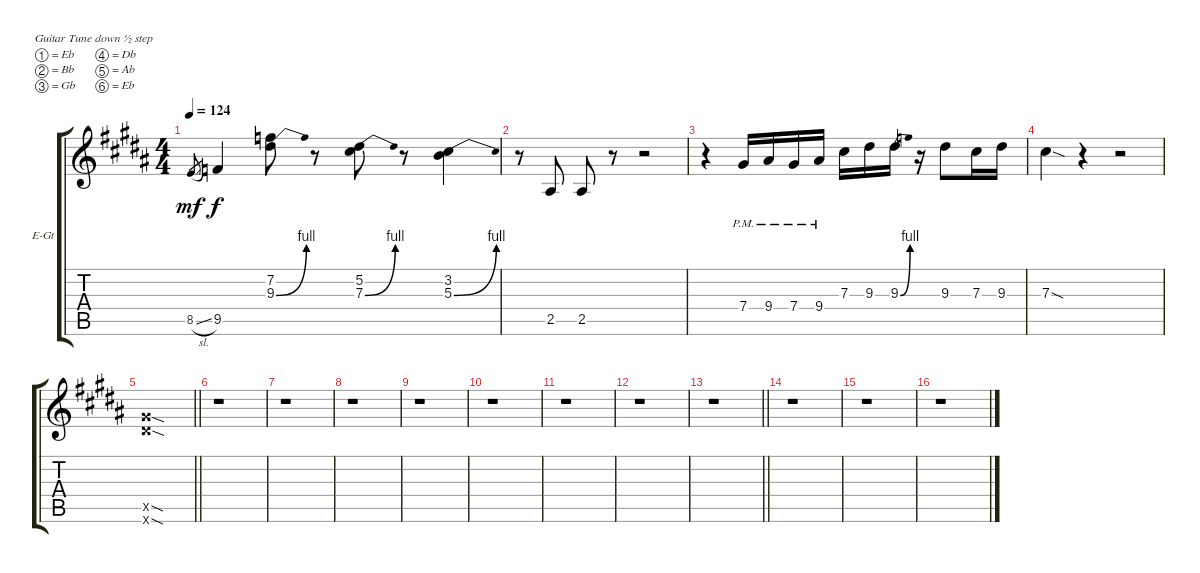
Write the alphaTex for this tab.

\bracketExtendMode groupsimilarinstruments
\firstSystemTrackNameOrientation horizontal
\otherSystemsTrackNameOrientation horizontal
\track ("Untitled" "E-Gt") {instrument distortionguitar}
\staff {score tabs}
\tuning (Eb4 Bb3 Gb3 Db3 Ab2 Eb2)
\ts (4 4)
\tempo 124
\clef g2
\ks g#minor
8.5{sl}.8{gr dy mf} 9.5.4{dy f} (7.2 9.3{be (bend 0 0 60 4)}).8 r.8 (5.2 7.3{be (bend 0 0 60 4)}).8 r.8 (3.2 5.3{be (bend 0 0 60 4)}).4 |
r.8 2.5.8 2.5.8 r.8 r.2 |
\ks b
r.4 7.4{pm}.16 9.4{pm}.16 7.4{pm}.16 9.4{pm}.16 7.3.16 9.3.16 9.3{be (bend 0 0 60 4)}.16 r.16 9.3.8 7.3.16 9.3.16 |
\ks g#minor
7.3{sod}.4 r.4 r.2 |
\barLineRight lightlight
(12.5{sod x} 12.6{sod x}).1 |
\ks b
r.1 |
\ks g#minor
r.1 |
r.1 |
\ks b
r.1 |
\ks g#minor
r.1 |
r.1 |
\ks b
r.1 |
\barLineRight lightlight
\ks g#minor
r.1 |
\section ("" " ")
r.1 |
\ks b
r.1 |
\ks g#minor
r.1
